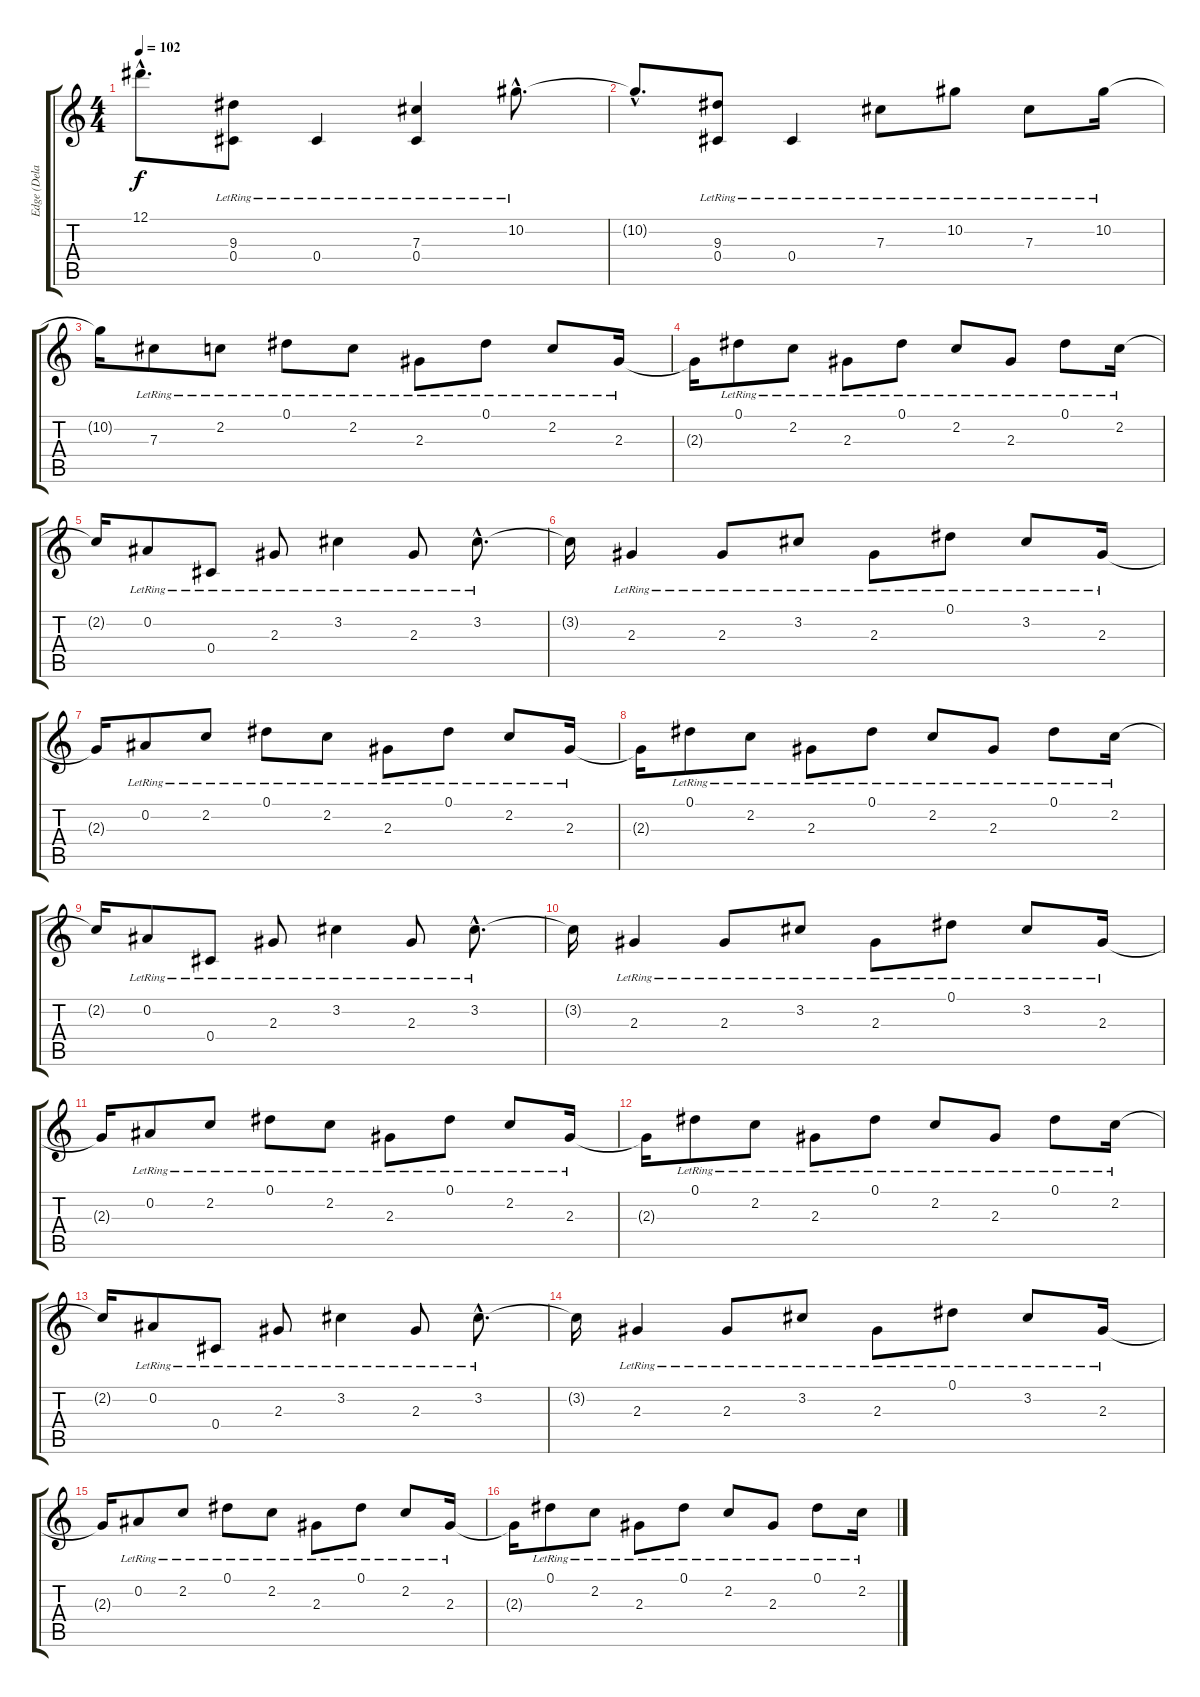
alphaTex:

\track ("Edge (Delay)" "Edge (Dela") {instrument electricguitarjazz}
\staff {score tabs}
\tuning (Eb4 Bb3 Gb3 Db3 Ab2 Eb2) {hide}
\ts (4 4)
\tempo 102
\clef g2
\ks c
12.1{hac t}.8{d dy f} (9.3{lr} 0.4{lr}).8 0.4{lr}.4 (7.3{lr} 0.4{lr}).4 10.2{hac lr}.8{d} |
10.2{hac t}.8{d} (9.3{lr} 0.4{lr}).8 0.4{lr}.4 7.3{lr}.8 10.2{lr}.8 7.3{lr}.8 10.2{lr}.16 |
10.2{t}.16 7.3{lr}.8 2.2{lr}.8 0.1{lr}.8 2.2{lr}.8 2.3{lr}.8 0.1{lr}.8 2.2{lr}.8 2.3{lr}.16 |
2.3{t}.16 0.1{lr}.8 2.2{lr}.8 2.3{lr}.8 0.1{lr}.8 2.2{lr}.8 2.3{lr}.8 0.1{lr}.8 2.2{lr}.16 |
2.2{t}.16 0.2{lr}.8 0.4{lr}.8 2.3{lr}.8 3.2{lr}.4 2.3{lr}.8 3.2{hac lr}.8{d} |
3.2{t}.16 2.3{lr}.4 2.3{lr}.8 3.2{lr}.8 2.3{lr}.8 0.1{lr}.8 3.2{lr}.8 2.3{lr}.16 |
2.3{t}.16 0.2{lr}.8 2.2{lr}.8 0.1{lr}.8 2.2{lr}.8 2.3{lr}.8 0.1{lr}.8 2.2{lr}.8 2.3{lr}.16 |
2.3{t}.16 0.1{lr}.8 2.2{lr}.8 2.3{lr}.8 0.1{lr}.8 2.2{lr}.8 2.3{lr}.8 0.1{lr}.8 2.2{lr}.16 |
2.2{t}.16 0.2{lr}.8 0.4{lr}.8 2.3{lr}.8 3.2{lr}.4 2.3{lr}.8 3.2{hac lr}.8{d} |
3.2{t}.16 2.3{lr}.4 2.3{lr}.8 3.2{lr}.8 2.3{lr}.8 0.1{lr}.8 3.2{lr}.8 2.3{lr}.16 |
2.3{t}.16 0.2{lr}.8 2.2{lr}.8 0.1{lr}.8 2.2{lr}.8 2.3{lr}.8 0.1{lr}.8 2.2{lr}.8 2.3{lr}.16 |
2.3{t}.16 0.1{lr}.8 2.2{lr}.8 2.3{lr}.8 0.1{lr}.8 2.2{lr}.8 2.3{lr}.8 0.1{lr}.8 2.2{lr}.16 |
2.2{t}.16 0.2{lr}.8 0.4{lr}.8 2.3{lr}.8 3.2{lr}.4 2.3{lr}.8 3.2{hac lr}.8{d} |
3.2{t}.16 2.3{lr}.4 2.3{lr}.8 3.2{lr}.8 2.3{lr}.8 0.1{lr}.8 3.2{lr}.8 2.3{lr}.16 |
2.3{t}.16 0.2{lr}.8 2.2{lr}.8 0.1{lr}.8 2.2{lr}.8 2.3{lr}.8 0.1{lr}.8 2.2{lr}.8 2.3{lr}.16 |
2.3{t}.16 0.1{lr}.8 2.2{lr}.8 2.3{lr}.8 0.1{lr}.8 2.2{lr}.8 2.3{lr}.8 0.1{lr}.8 2.2{lr}.16
